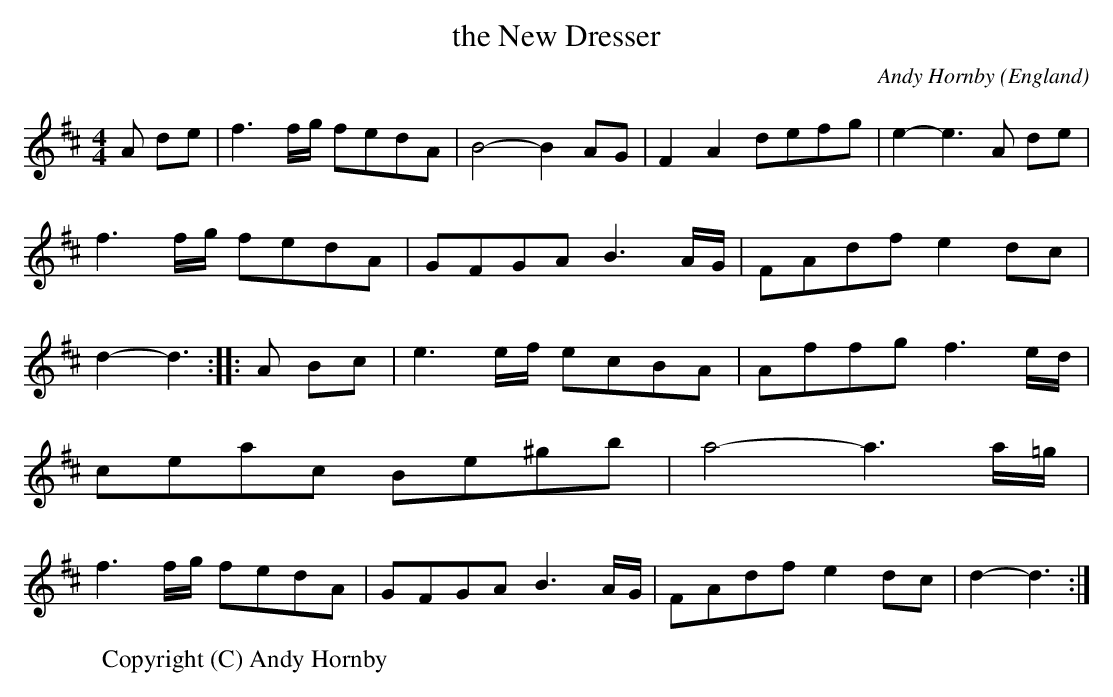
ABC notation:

X:1
T:the New Dresser
O:England
M:4/4
C:Andy Hornby
K:D
A de |f3 f/2g/2 fedA | B4-B2AG | F2A2defg |e2-e3A de | \
f3 f/2g/2 fedA | GFGA B3 A/2G/2 | FAdfe2dc |d2-d3:: \
A Bc |e3 e/2f/2 ecBA |Affg f3 e/2d/2 | \
ceac Be^gb | a4-a3 a/2=g/2 | \
f3 f/2g/2 fedA |GFGA B3 A/2G/2 | FAdf e2 dc | d2-d3:|
W:Copyright (C) Andy Hornby
